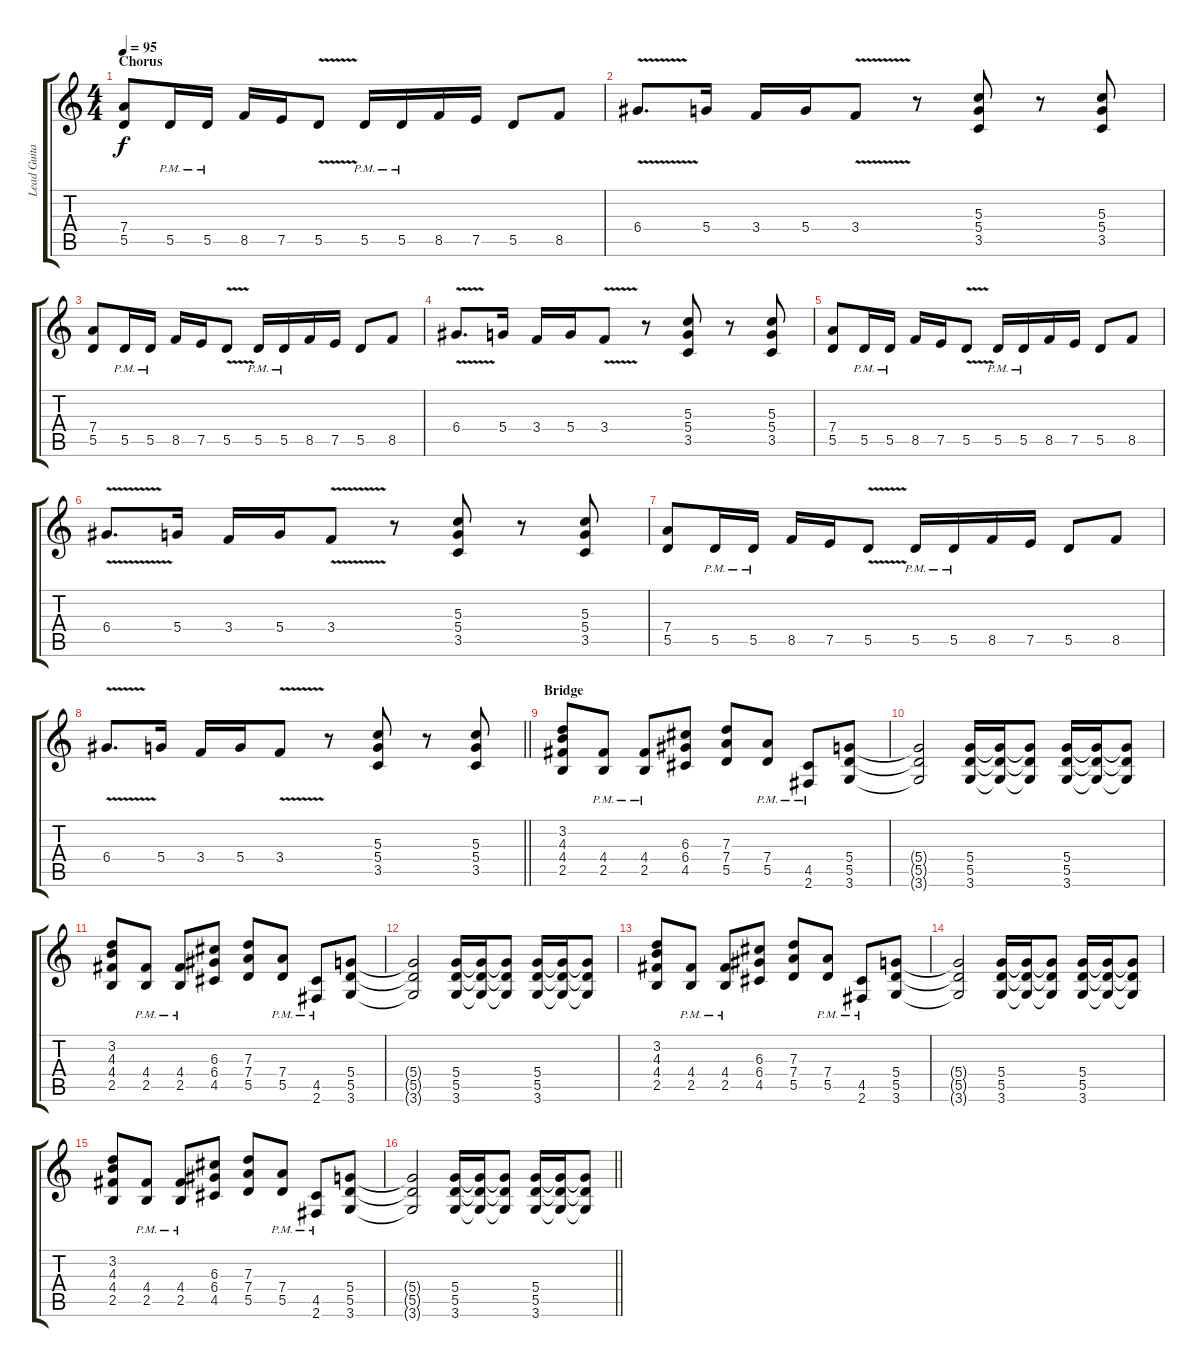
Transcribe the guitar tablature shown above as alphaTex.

\track ("Lead Guitar" "Lead Guita") {instrument distortionguitar}
\staff {score tabs}
\tuning (E4 B3 G3 D3 A2 E2) {hide}
\ts (4 4)
\section ("" "Chorus")
\tempo 95
\clef g2
\ks c
(7.4 5.5).8{dy f} 5.5{pm}.16 5.5{pm}.16 8.5.16 7.5.16 5.5{v}.8 5.5{pm}.16 5.5{pm}.16 8.5.16 7.5.16 5.5.8 8.5.8 |
6.4{v}.8{d} 5.4.16 3.4.16 5.4.16 3.4{v}.8 r.8 (5.3 5.4 3.5).8 r.8 (5.3 5.4 3.5).8 |
(7.4 5.5).8 5.5{pm}.16 5.5{pm}.16 8.5.16 7.5.16 5.5{v}.8 5.5{pm}.16 5.5{pm}.16 8.5.16 7.5.16 5.5.8 8.5.8 |
6.4{v}.8{d} 5.4.16 3.4.16 5.4.16 3.4{v}.8 r.8 (5.3 5.4 3.5).8 r.8 (5.3 5.4 3.5).8 |
(7.4 5.5).8 5.5{pm}.16 5.5{pm}.16 8.5.16 7.5.16 5.5{v}.8 5.5{pm}.16 5.5{pm}.16 8.5.16 7.5.16 5.5.8 8.5.8 |
6.4{v}.8{d} 5.4.16 3.4.16 5.4.16 3.4{v}.8 r.8 (5.3 5.4 3.5).8 r.8 (5.3 5.4 3.5).8 |
(7.4 5.5).8 5.5{pm}.16 5.5{pm}.16 8.5.16 7.5.16 5.5{v}.8 5.5{pm}.16 5.5{pm}.16 8.5.16 7.5.16 5.5.8 8.5.8 |
\barLineRight lightlight
6.4{v}.8{d} 5.4.16 3.4.16 5.4.16 3.4{v}.8 r.8 (5.3 5.4 3.5).8 r.8 (5.3 5.4 3.5).8 |
\section ("" "Bridge")
(3.2 4.3 4.4 2.5).8 (4.4{pm} 2.5{pm}).8 (4.4{pm} 2.5{pm}).8 (6.3 6.4 4.5).8 (7.3 7.4 5.5).8 (7.4{pm} 5.5{pm}).8 (4.5{pm} 2.6{pm}).8 (5.4 5.5 3.6).8 |
(5.4{t} 5.5{t} 3.6{t}).2 (5.4 5.5 3.6).16 (5.4{t} 5.5{t} 3.6{t}).16 (5.4{t} 5.5{t} 3.6{t}).8 (5.4 5.5 3.6).16 (5.4{t} 5.5{t} 3.6{t}).16 (5.4{t} 5.5{t} 3.6{t}).8 |
(3.2 4.3 4.4 2.5).8 (4.4{pm} 2.5{pm}).8 (4.4{pm} 2.5{pm}).8 (6.3 6.4 4.5).8 (7.3 7.4 5.5).8 (7.4{pm} 5.5{pm}).8 (4.5{pm} 2.6{pm}).8 (5.4 5.5 3.6).8 |
(5.4{t} 5.5{t} 3.6{t}).2 (5.4 5.5 3.6).16 (5.4{t} 5.5{t} 3.6{t}).16 (5.4{t} 5.5{t} 3.6{t}).8 (5.4 5.5 3.6).16 (5.4{t} 5.5{t} 3.6{t}).16 (5.4{t} 5.5{t} 3.6{t}).8 |
(3.2 4.3 4.4 2.5).8 (4.4{pm} 2.5{pm}).8 (4.4{pm} 2.5{pm}).8 (6.3 6.4 4.5).8 (7.3 7.4 5.5).8 (7.4{pm} 5.5{pm}).8 (4.5{pm} 2.6{pm}).8 (5.4 5.5 3.6).8 |
(5.4{t} 5.5{t} 3.6{t}).2 (5.4 5.5 3.6).16 (5.4{t} 5.5{t} 3.6{t}).16 (5.4{t} 5.5{t} 3.6{t}).8 (5.4 5.5 3.6).16 (5.4{t} 5.5{t} 3.6{t}).16 (5.4{t} 5.5{t} 3.6{t}).8 |
(3.2 4.3 4.4 2.5).8 (4.4{pm} 2.5{pm}).8 (4.4{pm} 2.5{pm}).8 (6.3 6.4 4.5).8 (7.3 7.4 5.5).8 (7.4{pm} 5.5{pm}).8 (4.5{pm} 2.6{pm}).8 (5.4 5.5 3.6).8 |
\barLineRight lightlight
(5.4{t} 5.5{t} 3.6{t}).2 (5.4 5.5 3.6).16 (5.4{t} 5.5{t} 3.6{t}).16 (5.4{t} 5.5{t} 3.6{t}).8 (5.4 5.5 3.6).16 (5.4{t} 5.5{t} 3.6{t}).16 (5.4{t} 5.5{t} 3.6{t}).8
